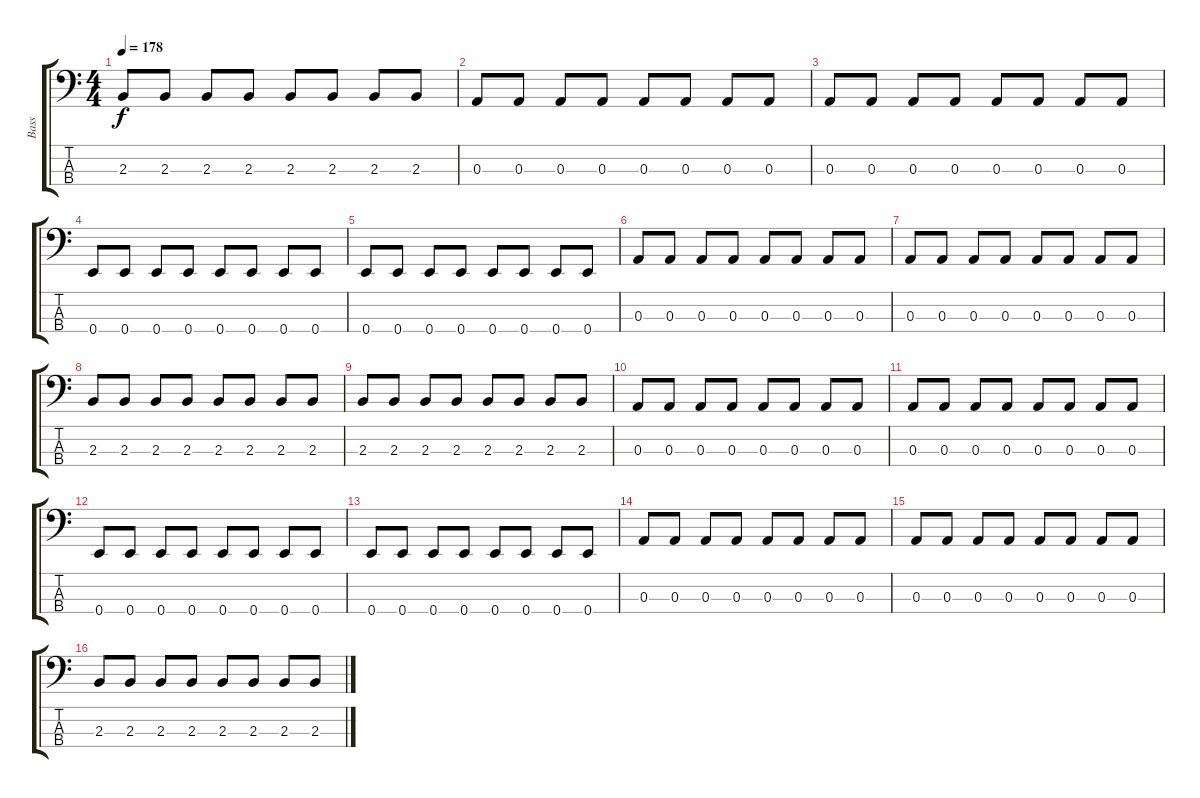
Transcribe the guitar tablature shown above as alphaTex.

\track ("Bass" "Bass") {instrument electricbassfinger}
\staff {score tabs}
\tuning (G2 D2 A1 E1) {hide}
\ts (4 4)
\tempo 178
\clef f4
\ks c
2.3.8{dy f} 2.3.8 2.3.8 2.3.8 2.3.8 2.3.8 2.3.8 2.3.8 |
0.3.8 0.3.8 0.3.8 0.3.8 0.3.8 0.3.8 0.3.8 0.3.8 |
0.3.8 0.3.8 0.3.8 0.3.8 0.3.8 0.3.8 0.3.8 0.3.8 |
0.4.8 0.4.8 0.4.8 0.4.8 0.4.8 0.4.8 0.4.8 0.4.8 |
0.4.8 0.4.8 0.4.8 0.4.8 0.4.8 0.4.8 0.4.8 0.4.8 |
0.3.8 0.3.8 0.3.8 0.3.8 0.3.8 0.3.8 0.3.8 0.3.8 |
0.3.8 0.3.8 0.3.8 0.3.8 0.3.8 0.3.8 0.3.8 0.3.8 |
2.3.8 2.3.8 2.3.8 2.3.8 2.3.8 2.3.8 2.3.8 2.3.8 |
2.3.8 2.3.8 2.3.8 2.3.8 2.3.8 2.3.8 2.3.8 2.3.8 |
0.3.8 0.3.8 0.3.8 0.3.8 0.3.8 0.3.8 0.3.8 0.3.8 |
0.3.8 0.3.8 0.3.8 0.3.8 0.3.8 0.3.8 0.3.8 0.3.8 |
0.4.8 0.4.8 0.4.8 0.4.8 0.4.8 0.4.8 0.4.8 0.4.8 |
0.4.8 0.4.8 0.4.8 0.4.8 0.4.8 0.4.8 0.4.8 0.4.8 |
0.3.8 0.3.8 0.3.8 0.3.8 0.3.8 0.3.8 0.3.8 0.3.8 |
0.3.8 0.3.8 0.3.8 0.3.8 0.3.8 0.3.8 0.3.8 0.3.8 |
2.3.8 2.3.8 2.3.8 2.3.8 2.3.8 2.3.8 2.3.8 2.3.8
